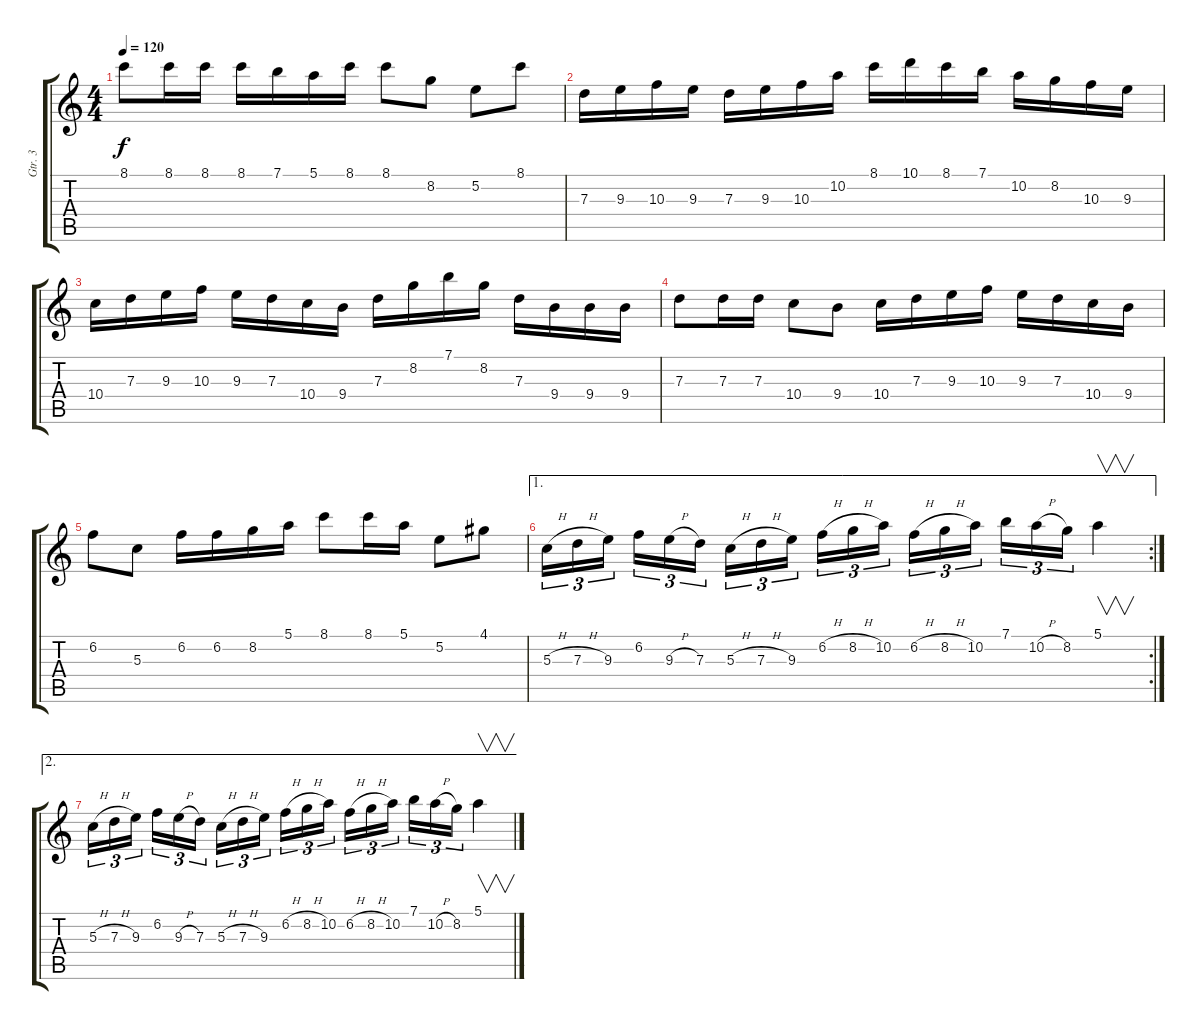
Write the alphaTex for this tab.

\track ("Gtr. 3" "Gtr. 3") {instrument distortionguitar}
\staff {score tabs}
\tuning (E4 B3 G3 D3 A2 E2) {hide}
\ts (4 4)
\tempo 120
\clef g2
\ks c
8.1.8{dy f} 8.1.16 8.1.16 8.1.16 7.1.16 5.1.16 8.1.16 8.1.8 8.2.8 5.2.8 8.1.8 |
7.3.16 9.3.16 10.3.16 9.3.16 7.3.16 9.3.16 10.3.16 10.2.16 8.1.16 10.1.16 8.1.16 7.1.16 10.2.16 8.2.16 10.3.16 9.3.16 |
10.4.16 7.3.16 9.3.16 10.3.16 9.3.16 7.3.16 10.4.16 9.4.16 7.3.16 8.2.16 7.1.16 8.2.16 7.3.16 9.4.16 9.4.16 9.4.16 |
7.3.8 7.3.16 7.3.16 10.4.8 9.4.8 10.4.16 7.3.16 9.3.16 10.3.16 9.3.16 7.3.16 10.4.16 9.4.16 |
6.2.8 5.3.8 6.2.16 6.2.16 8.2.16 5.1.16 8.1.8 8.1.16 5.1.16 5.2.8 4.1.8 |
\ae 1
\rc 2
5.3{h}.16{tu (3 2)} 7.3{h}.16{tu (3 2)} 9.3.16{tu (3 2)} 6.2.16{tu (3 2)} 9.3{h}.16{tu (3 2)} 7.3.16{tu (3 2)} 5.3{h}.16{tu (3 2)} 7.3{h}.16{tu (3 2)} 9.3.16{tu (3 2)} 6.2{h}.16{tu (3 2)} 8.2{h}.16{tu (3 2)} 10.2.16{tu (3 2)} 6.2{h}.16{tu (3 2)} 8.2{h}.16{tu (3 2)} 10.2.16{tu (3 2)} 7.1.16{tu (3 2)} 10.2{h}.16{tu (3 2)} 8.2.16{tu (3 2)} 5.1.4{v} |
\ae 2
5.3{h}.16{tu (3 2)} 7.3{h}.16{tu (3 2)} 9.3.16{tu (3 2)} 6.2.16{tu (3 2)} 9.3{h}.16{tu (3 2)} 7.3.16{tu (3 2)} 5.3{h}.16{tu (3 2)} 7.3{h}.16{tu (3 2)} 9.3.16{tu (3 2)} 6.2{h}.16{tu (3 2)} 8.2{h}.16{tu (3 2)} 10.2.16{tu (3 2)} 6.2{h}.16{tu (3 2)} 8.2{h}.16{tu (3 2)} 10.2.16{tu (3 2)} 7.1.16{tu (3 2)} 10.2{h}.16{tu (3 2)} 8.2.16{tu (3 2)} 5.1.4{v}
